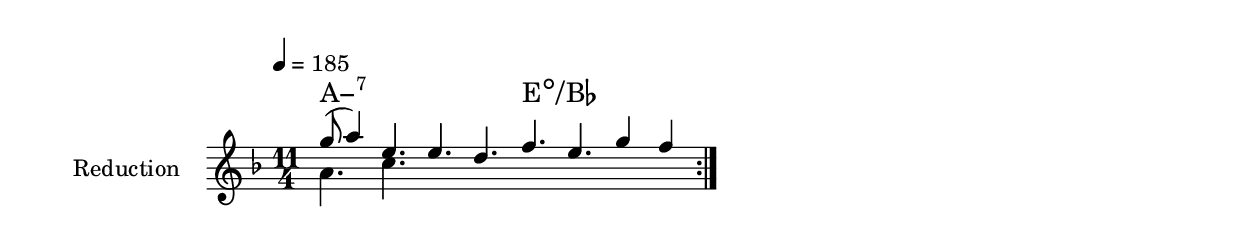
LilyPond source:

\version "2.18.2"

\header {
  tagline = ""
}

\score {
  <<
    \new ChordNames \with {
      midiInstrument = #"electric guitar (jazz)"
      chordNameSeparator = \markup { "" }
      slashChordSeparator = \markup { "⧸" }
      minorChordModifier = \markup { "−" }
    } {
      \chordmode {
        \override ChordName #"font-family"=#'roman
        a1.:min7 e1:dim/bes
      }
    }

    \new Staff \with {
      instrumentName = #"Reduction "
      shortInstrumentName = #"Red. "
      midiInstrument = #"electric guitar (jazz)"
      midiMinimumVolume = #0.5
      midiMaximumVolume = #0.75
    } {
      << {
        \transposition c
        \clef "treble"
        \key f \major
        \time 11/4
        \override Score.MetronomeMark.padding = #3
        \tempo 4 = 185

        g''8( a''4) e''4. e'' d'' f'' e'' g''4 f'' \bar ":|."
      } \\ {
        a'4. c''
      } >>
    }
  >>

  \layout {
    indent = 2.5\cm
    short-indent = 1\cm
  }
  \midi {}
}
